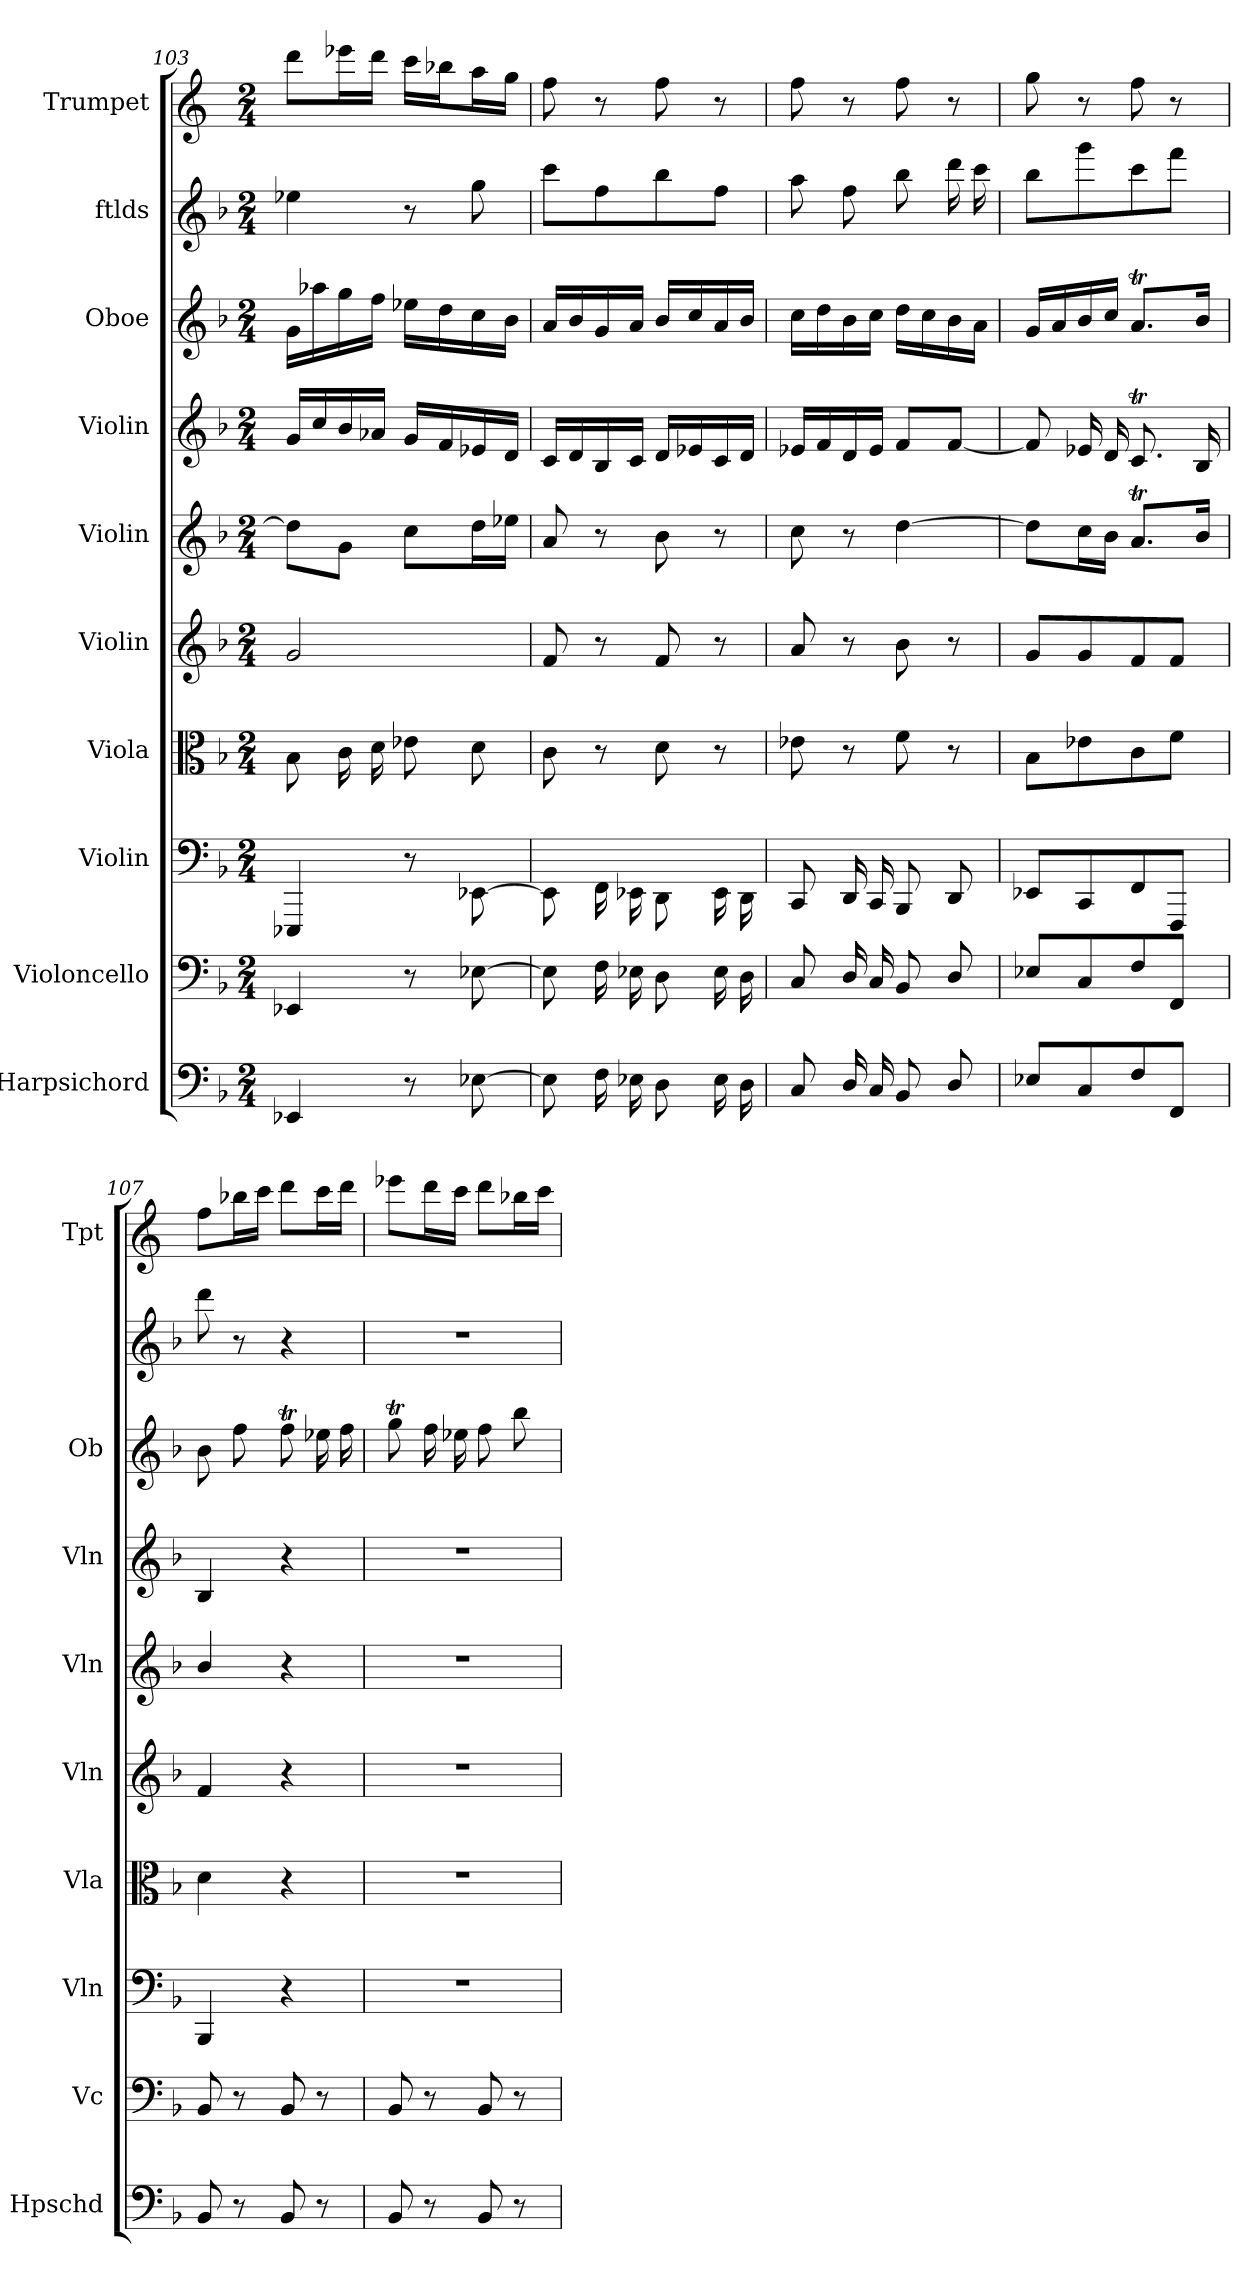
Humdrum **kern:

**kern	**kern	**kern	**kern	**kern	**kern	**kern	**kern	**kern	**kern
*part10	*part9	*part8	*part7	*part6	*part5	*part4	*part3	*part2	*part1
*staff10	*staff9	*staff8	*staff7	*staff6	*staff5	*staff4	*staff3	*staff2	*staff1
*I"Harpsichord	*I"Violoncello	*I"Violin	*I"Viola	*I"Violin	*I"Violin	*I"Violin	*I"Oboe	*I"ftlds	*I"Trumpet
*I'Hpschd	*I'Vc	*I'Vln	*I'Vla	*I'Vln	*I'Vln	*I'Vln	*I'Ob	*	*I'Tpt
*clefF4	*clefF4	*clefF4	*clefC3	*clefG2	*clefG2	*clefG2	*clefG2	*clefG2	*clefG2
*k[b-]	*k[b-]	*k[b-]	*k[b-]	*k[b-]	*k[b-]	*k[b-]	*k[b-]	*k[b-]	*k[]
*M2/4	*M2/4	*M2/4	*M2/4	*M2/4	*M2/4	*M2/4	*M2/4	*M2/4	*M2/4
=103	=103	=103	=103	=103	=103	=103	=103	=103	=103
4EE-X/	4EE-X/	4EEE-X/	8B-\	2g/	8dd\L]	16g/LL	16g\LL	4ee-X\	8ddd\L
.	.	.	.	.	.	16cc/	16aa-X\	.	.
.	.	.	16c\	.	8g\J	16b-/	16gg\	.	16eee-X\L
.	.	.	16d\	.	.	16a-X/JJ	16ff\JJ	.	16ddd\JJ
8r	8r	8r	8e-X\	.	8cc\L	16g/LL	16ee-X\LL	8r	16ccc\LL
.	.	.	.	.	.	16f/	16dd\	.	16bb-X\J
[8E-X\	[8E-X\	[8EE-X\	8d\	.	16dd\L	16e-X/	16cc\	8gg\	16aa\L
.	.	.	.	.	16ee-X\JJ	16d/JJ	16b-\JJ	.	16gg\JJ
=104	=104	=104	=104	=104	=104	=104	=104	=104	=104
8E-\]	8E-\]	8EE-\]	8c\	8f/	8a/	16c/LL	16a/LL	8ccc\L	8ff\
.	.	.	.	.	.	16d/	16b-/	.	.
16F\	16F\	16FF\	8r	8r	8r	16B-/	16g/	8ff\	8r
16E-X\	16E-X\	16EE-X\	.	.	.	16c/JJ	16a/JJ	.	.
8D\	8D\	8DD\	8d\	8f/	8b-\	16d/LL	16b-/LL	8bb-\	8ff\
.	.	.	.	.	.	16e-X/	16cc/	.	.
16E-\	16E-\	16EE-\	8r	8r	8r	16c/	16a/	8ff\J	8r
16D\	16D\	16DD\	.	.	.	16d/JJ	16b-/JJ	.	.
=105	=105	=105	=105	=105	=105	=105	=105	=105	=105
8C/	8C/	8CC/	8e-X\	8a/	8cc\	16e-X/LL	16cc\LL	8aa\	8ff\
.	.	.	.	.	.	16f/	16dd\	.	.
16D/	16D/	16DD/	8r	8r	8r	16d/	16b-\	8ff\	8r
16C/	16C/	16CC/	.	.	.	16e-/JJ	16cc\JJ	.	.
8BB-/	8BB-/	8BBB-/	8f\	8b-\	[4dd\	8f/L	16dd\LL	8bb-\	8ff\
.	.	.	.	.	.	.	16cc\	.	.
8D/	8D/	8DD/	8r	8r	.	[8f/J	16b-\	16ddd\	8r
.	.	.	.	.	.	.	16a\JJ	16ccc\	.
=106	=106	=106	=106	=106	=106	=106	=106	=106	=106
8E-X/L	8E-X/L	8EE-X/L	8B-\L	8g/L	8dd\L]	8f/]	16g/LL	8bb-\L	8gg\
.	.	.	.	.	.	.	16a/	.	.
8C/	8C/	8CC/	8e-X\	8g/	16cc\L	16e-X/	16b-/	8ggg\	8r
.	.	.	.	.	16b-\JJ	16d/	16cc/JJ	.	.
8F/	8F/	8FF/	8c\	8f/	8.at/L	8.cT/	8.at/L	8ccc\	8ff\
8FF/J	8FF/J	8FFF/J	8f\J	8f/J	.	.	.	8fff\J	8r
.	.	.	.	.	16b-/Jk	16B-/	16b-/Jk	.	.
=107	=107	=107	=107	=107	=107	=107	=107	=107	=107
8BB-/	8BB-/	4BBB-/	4d\	4f/	4b-/	4B-/	8b-\	8ddd\	8ff\L
8r	8r	.	.	.	.	.	8ff\	8r	16bb-X\L
.	.	.	.	.	.	.	.	.	16ccc\JJ
8BB-/	8BB-/	4r	4r	4r	4r	4r	8ffT\	4r	8ddd\L
8r	8r	.	.	.	.	.	16ee-X\	.	16ccc\L
.	.	.	.	.	.	.	16ff\	.	16ddd\JJ
=108	=108	=108	=108	=108	=108	=108	=108	=108	=108
8BB-/	8BB-/	2r	2r	2r	2r	2r	8ggT\	2r	8eee-X\L
8r	8r	.	.	.	.	.	16ff\	.	16ddd\L
.	.	.	.	.	.	.	16ee-X\	.	16ccc\JJ
8BB-/	8BB-/	.	.	.	.	.	8ff\	.	8ddd\L
8r	8r	.	.	.	.	.	8bb-\	.	16bb-X\L
.	.	.	.	.	.	.	.	.	16ccc\JJ
=	=	=	=	=	=	=	=	=	=
*-	*-	*-	*-	*-	*-	*-	*-	*-	*-
